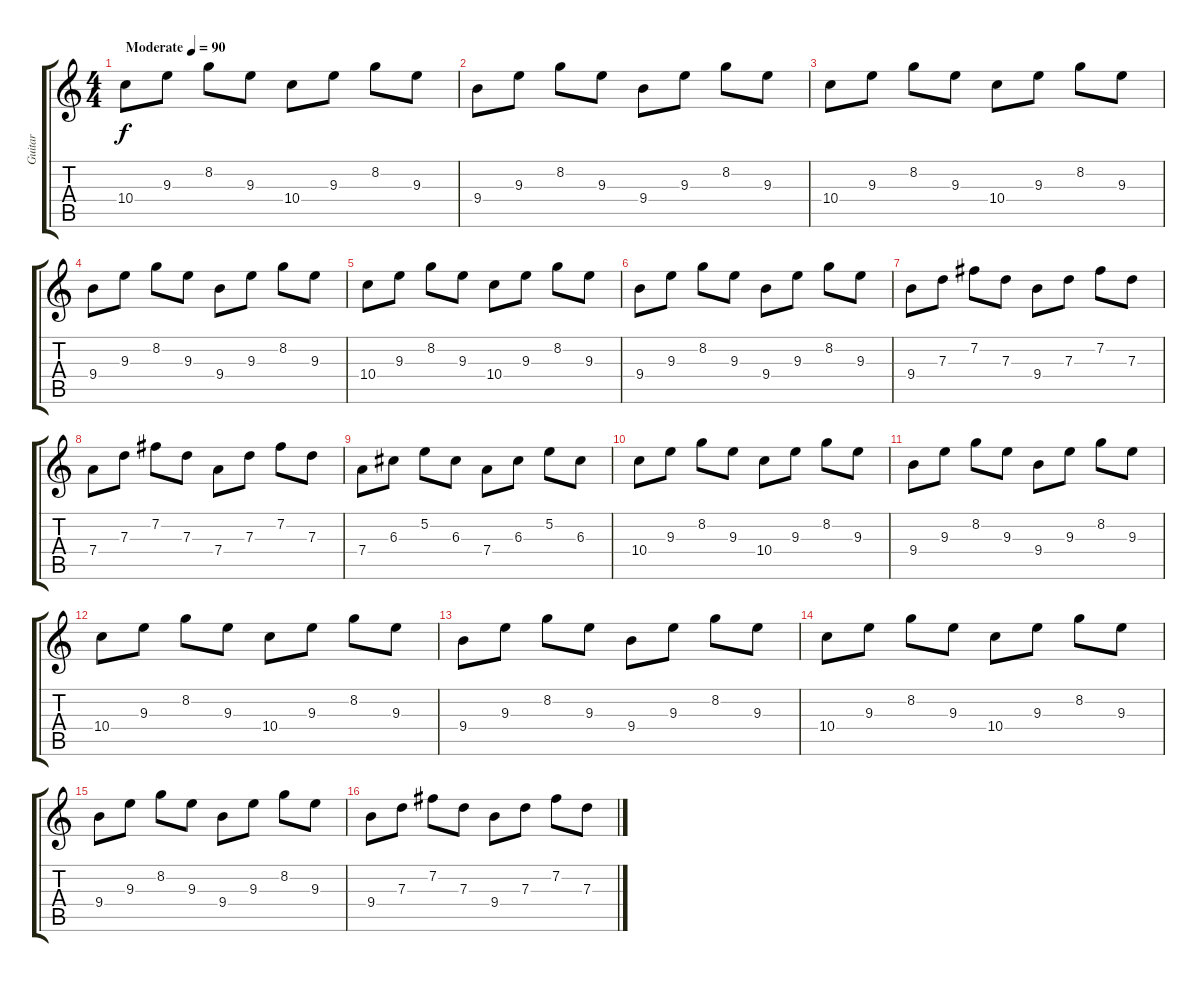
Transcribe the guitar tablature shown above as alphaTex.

\track ("Guitar" "Guitar") {instrument acousticguitarsteel}
\staff {score tabs}
\tuning (E4 B3 G3 D3 A2 E2) {hide}
\ts (4 4)
\tempo (90 "Moderate")
\clef g2
\ks c
10.4.8{dy f instrument acousticguitarsteel} 9.3.8 8.2.8 9.3.8 10.4.8 9.3.8 8.2.8 9.3.8 |
9.4.8 9.3.8 8.2.8 9.3.8 9.4.8 9.3.8 8.2.8 9.3.8 |
10.4.8 9.3.8 8.2.8 9.3.8 10.4.8 9.3.8 8.2.8 9.3.8 |
9.4.8 9.3.8 8.2.8 9.3.8 9.4.8 9.3.8 8.2.8 9.3.8 |
10.4.8 9.3.8 8.2.8 9.3.8 10.4.8 9.3.8 8.2.8 9.3.8 |
9.4.8 9.3.8 8.2.8 9.3.8 9.4.8 9.3.8 8.2.8 9.3.8 |
9.4.8 7.3.8 7.2.8 7.3.8 9.4.8 7.3.8 7.2.8 7.3.8 |
7.4.8 7.3.8 7.2.8 7.3.8 7.4.8 7.3.8 7.2.8 7.3.8 |
7.4.8 6.3.8 5.2.8 6.3.8 7.4.8 6.3.8 5.2.8 6.3.8 |
10.4.8 9.3.8 8.2.8 9.3.8 10.4.8 9.3.8 8.2.8 9.3.8 |
9.4.8 9.3.8 8.2.8 9.3.8 9.4.8 9.3.8 8.2.8 9.3.8 |
10.4.8 9.3.8 8.2.8 9.3.8 10.4.8 9.3.8 8.2.8 9.3.8 |
9.4.8 9.3.8 8.2.8 9.3.8 9.4.8 9.3.8 8.2.8 9.3.8 |
10.4.8 9.3.8 8.2.8 9.3.8 10.4.8 9.3.8 8.2.8 9.3.8 |
9.4.8 9.3.8 8.2.8 9.3.8 9.4.8 9.3.8 8.2.8 9.3.8 |
9.4.8 7.3.8 7.2.8 7.3.8 9.4.8 7.3.8 7.2.8 7.3.8
